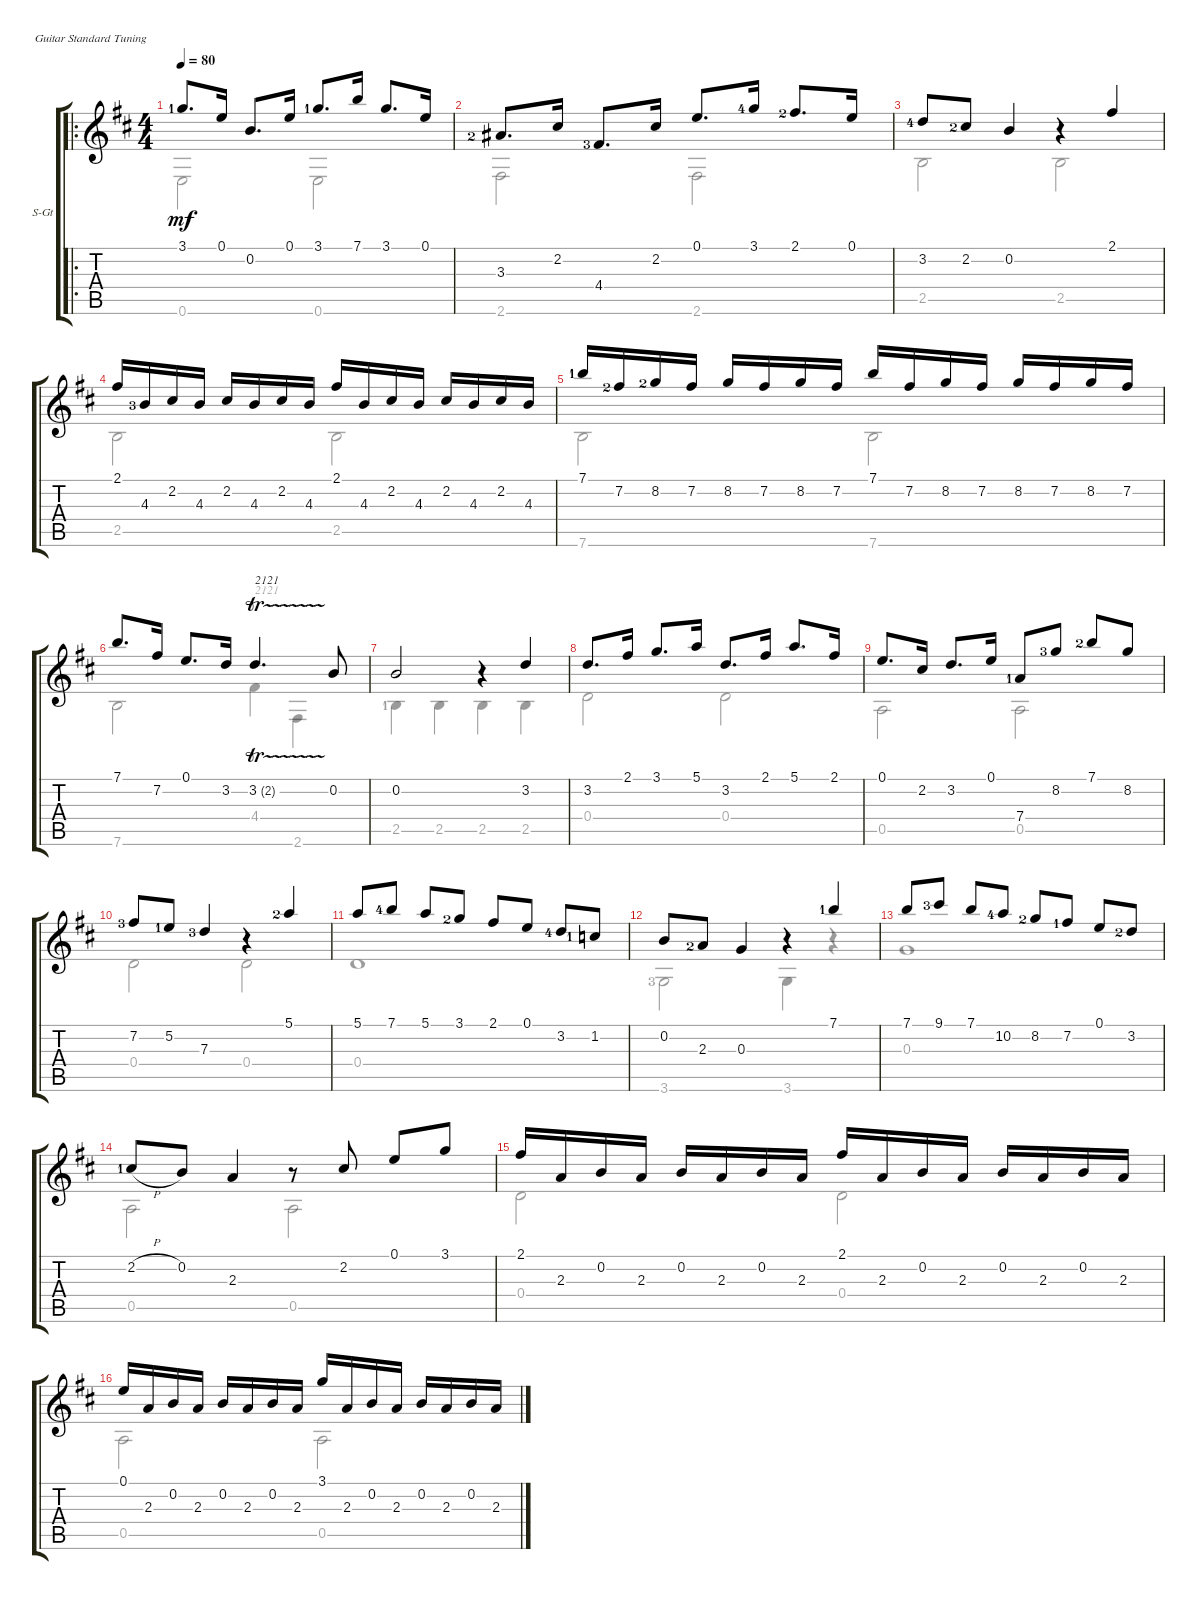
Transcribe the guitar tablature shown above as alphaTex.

\defaultSystemsLayout 4
\bracketExtendMode groupsimilarinstruments
\firstSystemTrackNameOrientation horizontal
\otherSystemsTrackNameOrientation horizontal
\track ("Steel Guitar" "S-Gt") {instrument acousticguitarsteel}
\staff {score tabs}
\tuning (E4 B3 G3 D3 A2 E2)
\voice
\ro
\ts (4 4)
\tempo 80
\clef g2
\ks d
3.1{lf 2}.8{d dy mf} 0.1.16 0.2.8{d} 0.1.16 3.1{lf 2}.8{d} 7.1.16 3.1.8{d} 0.1.16 |
3.3{lf 3}.8{d} 2.2.16 4.4{lf 4}.8{d} 2.2.16 0.1.8{d} 3.1{lf 5}.16 2.1{lf 3}.8{d} 0.1.16 |
3.2{lf 5}.8 2.2{lf 3}.8 0.2.4 r.4 2.1.4 |
2.1.16 4.3{lf 4}.16 2.2.16 4.3.16 2.2.16 4.3.16 2.2.16 4.3.16 2.1.16 4.3.16 2.2.16 4.3.16 2.2.16 4.3.16 2.2.16 4.3.16 |
7.1{lf 2}.16 7.2{lf 3}.16 8.2{lf 3}.16 7.2.16 8.2.16 7.2.16 8.2.16 7.2.16 7.1.16 7.2.16 8.2.16 7.2.16 8.2.16 7.2.16 8.2.16 7.2.16 |
7.1.8{d} 7.2.16 0.1.8{d} 3.2.16 3.2{tr (2 16)}.4{d txt "2121"} 0.2.8 |
0.2.2 r.4 3.2.4 |
3.2.8{d} 2.1.16 3.1.8{d} 5.1.16 3.2.8{d} 2.1.16 5.1.8{d} 2.1.16 |
0.1.8{d} 2.2.16 3.2.8{d} 0.1.16 7.4{lf 2}.8 8.2{lf 4}.8 7.1{lf 3}.8 8.2.8 |
7.2{lf 4}.8 5.2{lf 2}.8 7.3{lf 4}.4 r.4 5.1{lf 3}.4 |
5.1.8 7.1{lf 5}.8 5.1.8 3.1{lf 3}.8 2.1.8 0.1.8 3.2{lf 5}.8 1.2{lf 2}.8 |
0.2.8 2.3{lf 3}.8 0.3.4 r.4 7.1{lf 2}.4 |
7.1.8 9.1{lf 4}.8 7.1.8 10.2{lf 5}.8 8.2{lf 3}.8 7.2{lf 2}.8 0.1.8 3.2{lf 3}.8 |
2.2{h lf 2}.8 0.2.8 2.3.4 r.8 2.2.8 0.1.8 3.1.8 |
2.1.16 2.3.16 0.2.16 2.3.16 0.2.16 2.3.16 0.2.16 2.3.16 2.1.16 2.3.16 0.2.16 2.3.16 0.2.16 2.3.16 0.2.16 2.3.16 |
0.1.16 2.3.16 0.2.16 2.3.16 0.2.16 2.3.16 0.2.16 2.3.16 3.1.16 2.3.16 0.2.16 2.3.16 0.2.16 2.3.16 0.2.16 2.3.16
\voice
\clef g2
\ottava regular
\simile none
\ks d
0.6.2{dy mf} 0.6.2 |
2.6.2 2.6.2 |
2.5.2 2.5.2 |
2.5.2 2.5.2 |
7.6.2 7.6.2 |
7.6.2 4.4.4{txt "2121"} 2.6.4 |
2.5{lf 2}.4 2.5.4 2.5.4 2.5.4 |
0.4.2 0.4.2 |
0.5.2 0.5.2 |
0.4.2 0.4.2 |
0.4.1 |
3.6{lf 4}.2 3.6.4 r.4 |
0.3.1 |
0.5.2 0.5.2 |
0.4.2 0.4.2 |
0.5.2 0.5.2
